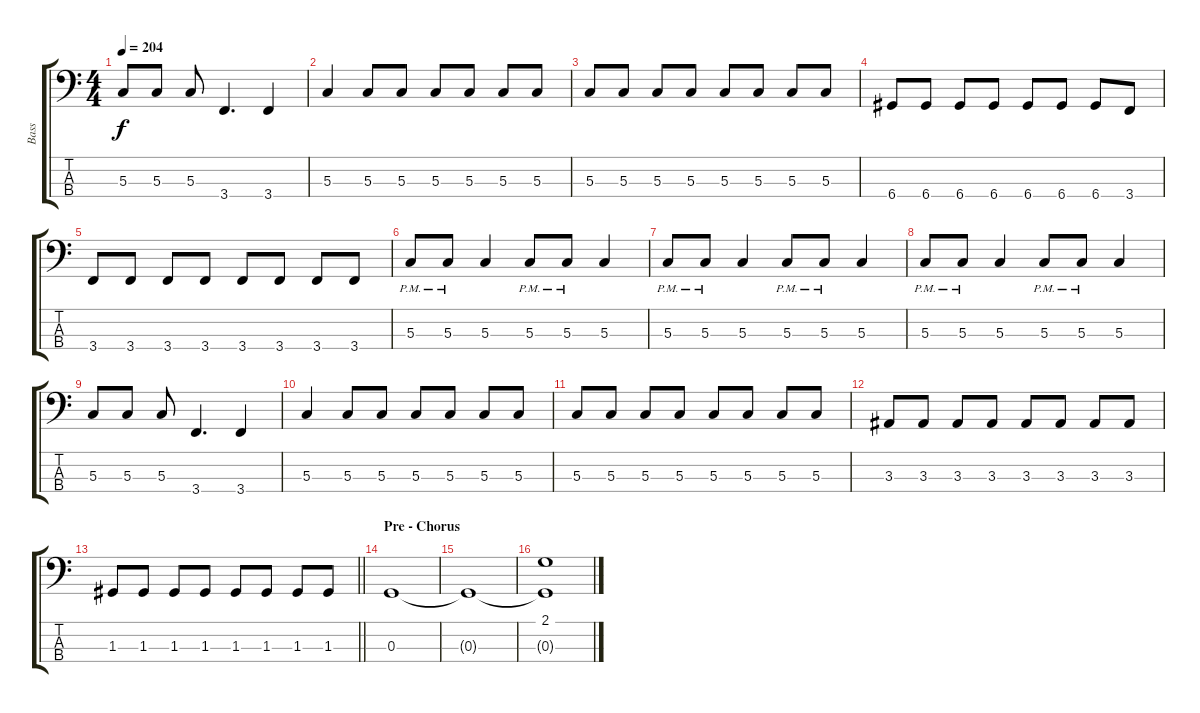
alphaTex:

\track ("Bass" "Bass") {instrument electricbasspick}
\staff {score tabs}
\tuning (F2 C2 G1 D1) {hide}
\ts (4 4)
\tempo 204
\clef f4
\ks c
5.3.8{dy f} 5.3.8 5.3.8 3.4.4{d} 3.4.4 |
5.3.4 5.3.8 5.3.8 5.3.8 5.3.8 5.3.8 5.3.8 |
5.3.8 5.3.8 5.3.8 5.3.8 5.3.8 5.3.8 5.3.8 5.3.8 |
6.4.8 6.4.8 6.4.8 6.4.8 6.4.8 6.4.8 6.4.8 3.4.8 |
3.4.8 3.4.8 3.4.8 3.4.8 3.4.8 3.4.8 3.4.8 3.4.8 |
5.3{pm}.8 5.3{pm}.8 5.3.4 5.3{pm}.8 5.3{pm}.8 5.3.4 |
5.3{pm}.8 5.3{pm}.8 5.3.4 5.3{pm}.8 5.3{pm}.8 5.3.4 |
5.3{pm}.8 5.3{pm}.8 5.3.4 5.3{pm}.8 5.3{pm}.8 5.3.4 |
5.3.8 5.3.8 5.3.8 3.4.4{d} 3.4.4 |
5.3.4 5.3.8 5.3.8 5.3.8 5.3.8 5.3.8 5.3.8 |
5.3.8 5.3.8 5.3.8 5.3.8 5.3.8 5.3.8 5.3.8 5.3.8 |
3.3.8 3.3.8 3.3.8 3.3.8 3.3.8 3.3.8 3.3.8 3.3.8 |
\barLineRight lightlight
1.3.8 1.3.8 1.3.8 1.3.8 1.3.8 1.3.8 1.3.8 1.3.8 |
\section ("" "Pre - Chorus")
0.3.1 |
0.3{t}.1 |
(2.1 0.3{t}).1
